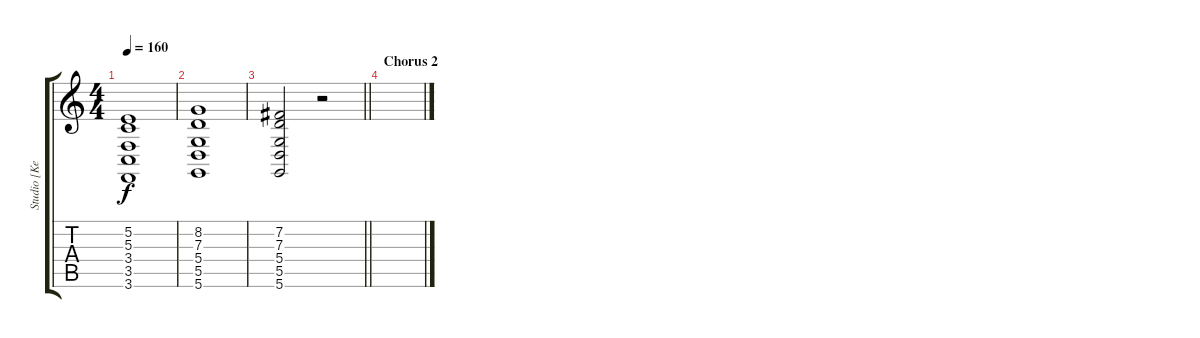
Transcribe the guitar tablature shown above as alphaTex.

\track ("Studio [Keyboard/FX]" "Studio [Ke") {instrument synthstrings2}
\staff {score tabs}
\tuning (E4 B3 G3 D3 A2 D2) {hide}
\ts (4 4)
\tempo 160
\clef g2
\ks c
(5.2 5.3 3.4 3.5 3.6).1{dy f} |
(8.2 7.3 5.4 5.5 5.6).1 |
\barLineRight lightlight
(7.2 7.3 5.4 5.5 5.6).2 r.2 |
\section ("" "Chorus 2")
